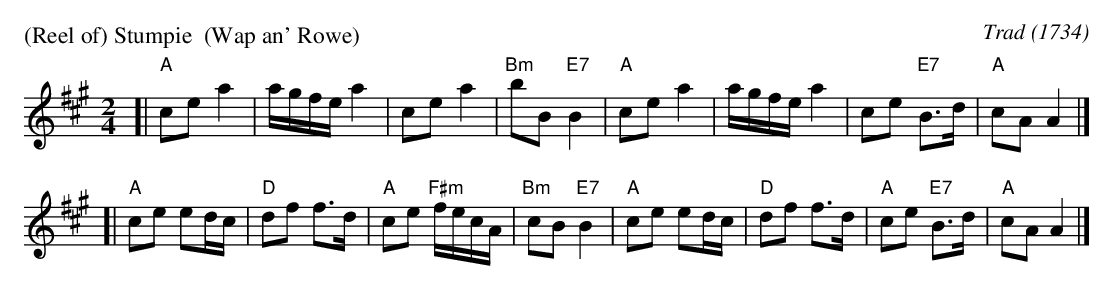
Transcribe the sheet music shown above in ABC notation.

X:1
P: (Reel of) Stumpie  (Wap an' Rowe)
O: Trad (1734)
M: 2/4
L: 1/8
K: A
[| "A"ce a2 | a/g/f/e/ a2 | ce a2 | "Bm"bB "E7"B2 \
| "A"ce a2 | a/g/f/e/ a2 | ce "E7"B>d | "A"cA A2 |]
[| "A"ce ed/c/ | "D"df f>d | "A"ce "F#m"f/e/c/A/ | "Bm"cB "E7"B2 \
| "A"ce ed/c/ | "D"df f>d | "A"ce "E7"B>d | "A"cA A2 |]
